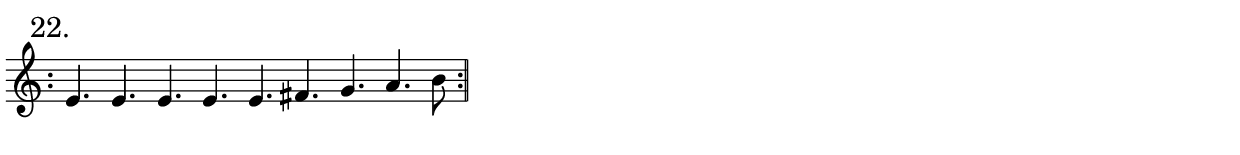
\version "2.19.80"


phrase = \relative c' {

  \mark "22." 
  \cadenzaOn
  e4. e e e e fis g a b8

}

\score {
  \midi { }
  \defineBarLine ":" #'("" ":" "")
  \new Staff = "phrase" {
    \bar ":"
    \phrase
    \set Score.repeatCommands = #'(end-repeat)
  }
  \layout {
    \context { \Staff
      defaultBarType = ""
      \remove Time_signature_engraver
      \override BarLine.hair-thickness = #-1
      \override BarLine.thick-thickness = #-1
    }
  }
}
\header { tagline = "" }
\paper {
  top-margin = 1
  bottom-margin = 1
  left-margin = 1
  right-margin = 1
  indent = 0
}

